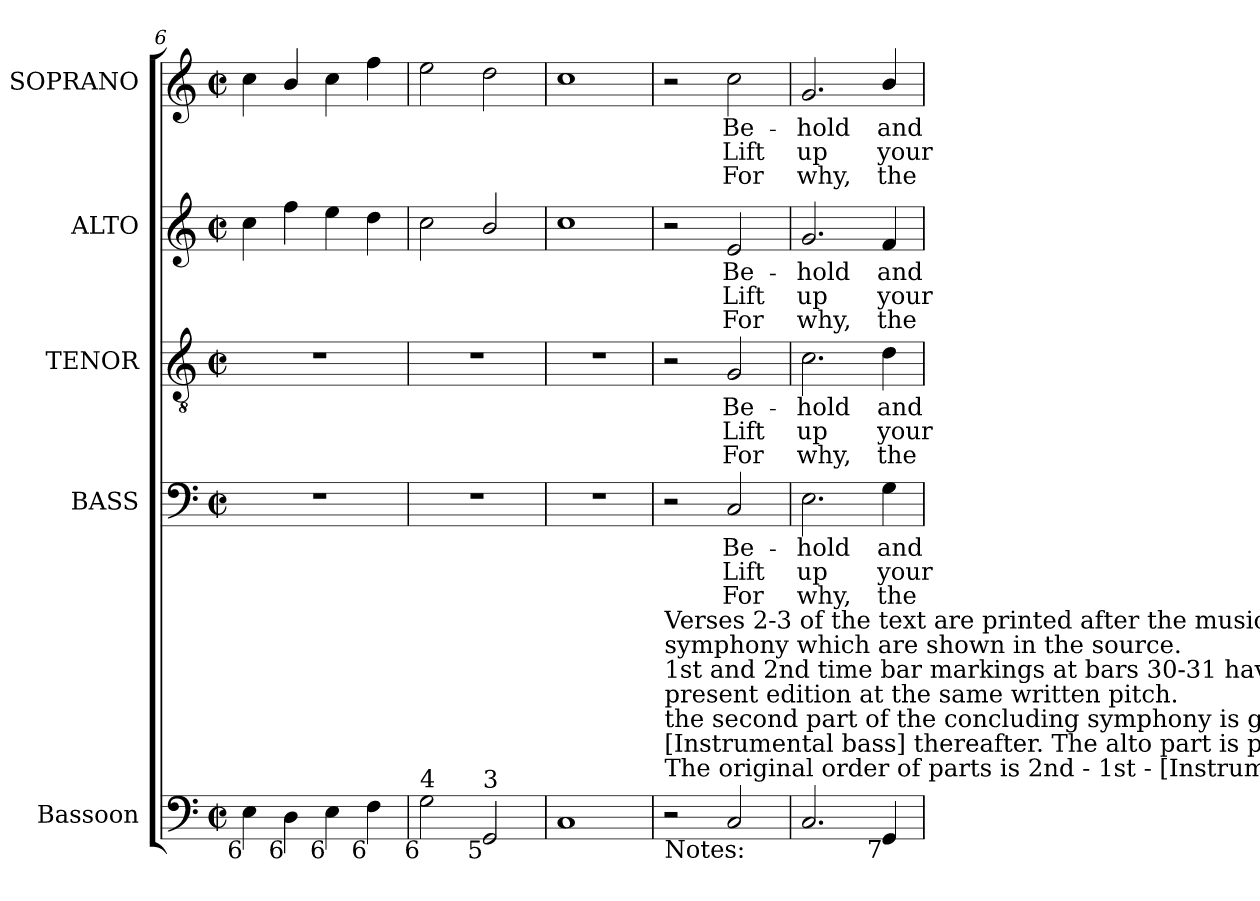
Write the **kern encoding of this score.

**kern	**kern	**text	**text	**text	**kern	**text	**text	**text	**kern	**text	**text	**text	**kern	**text	**text	**text
*part5	*part4	*part4	*part4	*part4	*part3	*part3	*part3	*part3	*part2	*part2	*part2	*part2	*part1	*part1	*part1	*part1
*staff5	*staff4	*staff4	*staff4	*staff4	*staff3	*staff3	*staff3	*staff3	*staff2	*staff2	*staff2	*staff2	*staff1	*staff1	*staff1	*staff1
*I"Bassoon	*I"BASS	*	*	*	*I"TENOR	*	*	*	*I"ALTO	*	*	*	*I"SOPRANO	*	*	*
*I'Bsn.	*I'B.	*	*	*	*I'T.	*	*	*	*I'A.	*	*	*	*I'S.	*	*	*
*clefF4	*clefF4	*	*	*	*clefGv2	*	*	*	*clefG2	*	*	*	*clefG2	*	*	*
*	*	*	*	*	*ITrd7c12	*	*	*	*	*	*	*	*	*	*	*
*k[]	*k[]	*	*	*	*k[]	*	*	*	*k[]	*	*	*	*k[]	*	*	*
*C:	*C:	*	*	*	*C:	*	*	*	*C:	*	*	*	*C:	*	*	*
*M2/2	*M2/2	*	*	*	*M2/2	*	*	*	*M2/2	*	*	*	*M2/2	*	*	*
*met(c|)	*met(c|)	*	*	*	*met(c|)	*	*	*	*met(c|)	*	*	*	*met(c|)	*	*	*
=6	=6	=6	=6	=6	=6	=6	=6	=6	=6	=6	=6	=6	=6	=6	=6	=6
!LO:TX:b:rj:t=6	!	!	!	!	!	!	!	!	!	!	!	!	!	!	!	!
4Ei\	1r	.	.	.	1r	.	.	.	4cci\	.	.	.	4cci\	.	.	.
!LO:TX:b:rj:t=6	!	!	!	!	!	!	!	!	!	!	!	!	!	!	!	!
4Di\	.	.	.	.	.	.	.	.	4ffi\	.	.	.	4bi/	.	.	.
!LO:TX:b:rj:t=6	!	!	!	!	!	!	!	!	!	!	!	!	!	!	!	!
4Ei\	.	.	.	.	.	.	.	.	4eei\	.	.	.	4cci\	.	.	.
!LO:TX:b:rj:t=6	!	!	!	!	!	!	!	!	!	!	!	!	!	!	!	!
4Fi\	.	.	.	.	.	.	.	.	4ddi\	.	.	.	4ffi\	.	.	.
=7	=7	=7	=7	=7	=7	=7	=7	=7	=7	=7	=7	=7	=7	=7	=7	=7
!LO:TX:b:rj:t=6	!	!	!	!	!	!	!	!	!	!	!	!	!	!	!	!
!LO:TX:t=4	!	!	!	!	!	!	!	!	!	!	!	!	!	!	!	!
2Gi\	1r	.	.	.	1r	.	.	.	2cci\	.	.	.	2eei\	.	.	.
!LO:TX:b:rj:t=5	!	!	!	!	!	!	!	!	!	!	!	!	!	!	!	!
!LO:TX:t=3	!	!	!	!	!	!	!	!	!	!	!	!	!	!	!	!
2GGi/	.	.	.	.	.	.	.	.	2bi/	.	.	.	2ddi\	.	.	.
=8	=8	=8	=8	=8	=8	=8	=8	=8	=8	=8	=8	=8	=8	=8	=8	=8
1Ci	1r	.	.	.	1r	.	.	.	1cci	.	.	.	1cci	.	.	.
!!LO:LB:g=z
=9	=9	=9	=9	=9	=9	=9	=9	=9	=9	=9	=9	=9	=9	=9	=9	=9
!LO:TX:b:t=Notes&colon;	!	!	!	!	!	!	!	!	!	!	!	!	!	!	!	!
!LO:TX:t=The original order of parts is 2nd - 1st - [Instrumental bass] in the opening symphony, and Tenor - [Alto] - Treble - [Bass] -	!	!	!	!	!	!	!	!	!	!	!	!	!	!	!	!
!LO:TX:t=[Instrumental bass] thereafter. The alto part is printed in the source in the treble clef, an octave above sounding pitch&colon;	!	!	!	!	!	!	!	!	!	!	!	!	!	!	!	!
!LO:TX:t=the second part of the concluding symphony is given on the tenor stave in the source, but is given on the alto stave in the	!	!	!	!	!	!	!	!	!	!	!	!	!	!	!	!
!LO:TX:t=present edition at the same written pitch.	!	!	!	!	!	!	!	!	!	!	!	!	!	!	!	!
!LO:TX:t=1st and 2nd time bar markings at bars 30-31 have been added editorially to accommodate the repeat and concluding	!	!	!	!	!	!	!	!	!	!	!	!	!	!	!	!
!LO:TX:t=symphony which are shown in the source.	!	!	!	!	!	!	!	!	!	!	!	!	!	!	!	!
!LO:TX:t=Verses 2-3 of the text are printed after the music in the source, and have here been underlaid editorially.	!	!	!	!	!	!	!	!	!	!	!	!	!	!	!	!
2r	2r	.	.	.	2r	.	.	.	2r	.	.	.	2r	.	.	.
!	!	!LO:LY:b:color=#000000	!LO:LY:b:color=#000000	!LO:LY:b:color=#000000	!	!	!	!	!	!	!	!	!	!	!	!
!	!	!	!	!	!	!LO:LY:b:color=#000000	!LO:LY:b:color=#000000	!LO:LY:b:color=#000000	!	!	!	!	!	!	!	!
!	!	!	!	!	!	!	!	!	!	!LO:LY:b:color=#000000	!LO:LY:b:color=#000000	!LO:LY:b:color=#000000	!	!	!	!
!	!	!	!	!	!	!	!	!	!	!	!	!	!	!LO:LY:b:color=#000000	!LO:LY:b:color=#000000	!LO:LY:b:color=#000000
2Ci/	2Ci/	Be-	Lift	For	2GGi/	Be-	Lift	For	2ei/	Be-	Lift	For	2cci\	Be-	Lift	For
=10	=10	=10	=10	=10	=10	=10	=10	=10	=10	=10	=10	=10	=10	=10	=10	=10
!	!	!LO:LY:b:color=#000000	!LO:LY:b:color=#000000	!LO:LY:b:color=#000000	!	!	!	!	!	!	!	!	!	!	!	!
!	!	!	!	!	!	!LO:LY:b:color=#000000	!LO:LY:b:color=#000000	!LO:LY:b:color=#000000	!	!	!	!	!	!	!	!
!	!	!	!	!	!	!	!	!	!	!LO:LY:b:color=#000000	!LO:LY:b:color=#000000	!LO:LY:b:color=#000000	!	!	!	!
!	!	!	!	!	!	!	!	!	!	!	!	!	!	!LO:LY:b:color=#000000	!LO:LY:b:color=#000000	!LO:LY:b:color=#000000
2.Ci/	2.Ei\	-hold	up	why,	2.Ci\	-hold	up	why,	2.gi/	-hold	up	why,	2.gi/	-hold	up	why,
!	!	!LO:LY:b:color=#000000	!LO:LY:b:color=#000000	!LO:LY:b:color=#000000	!	!	!	!	!	!	!	!	!	!	!	!
!	!	!	!	!	!	!LO:LY:b:color=#000000	!LO:LY:b:color=#000000	!LO:LY:b:color=#000000	!	!	!	!	!	!	!	!
!	!	!	!	!	!	!	!	!	!	!LO:LY:b:color=#000000	!LO:LY:b:color=#000000	!LO:LY:b:color=#000000	!	!	!	!
!LO:TX:b:rj:t=7	!	!	!	!	!	!	!	!	!	!	!	!	!	!	!	!
!	!	!	!	!	!	!	!	!	!	!	!	!	!	!LO:LY:b:color=#000000	!LO:LY:b:color=#000000	!LO:LY:b:color=#000000
4GGi/	4Gi\	and	your	the	4Di\	and	your	the	4fi/	and	your	the	4bi/	and	your	the
=	=	=	=	=	=	=	=	=	=	=	=	=	=	=	=	=
*-	*-	*-	*-	*-	*-	*-	*-	*-	*-	*-	*-	*-	*-	*-	*-	*-
